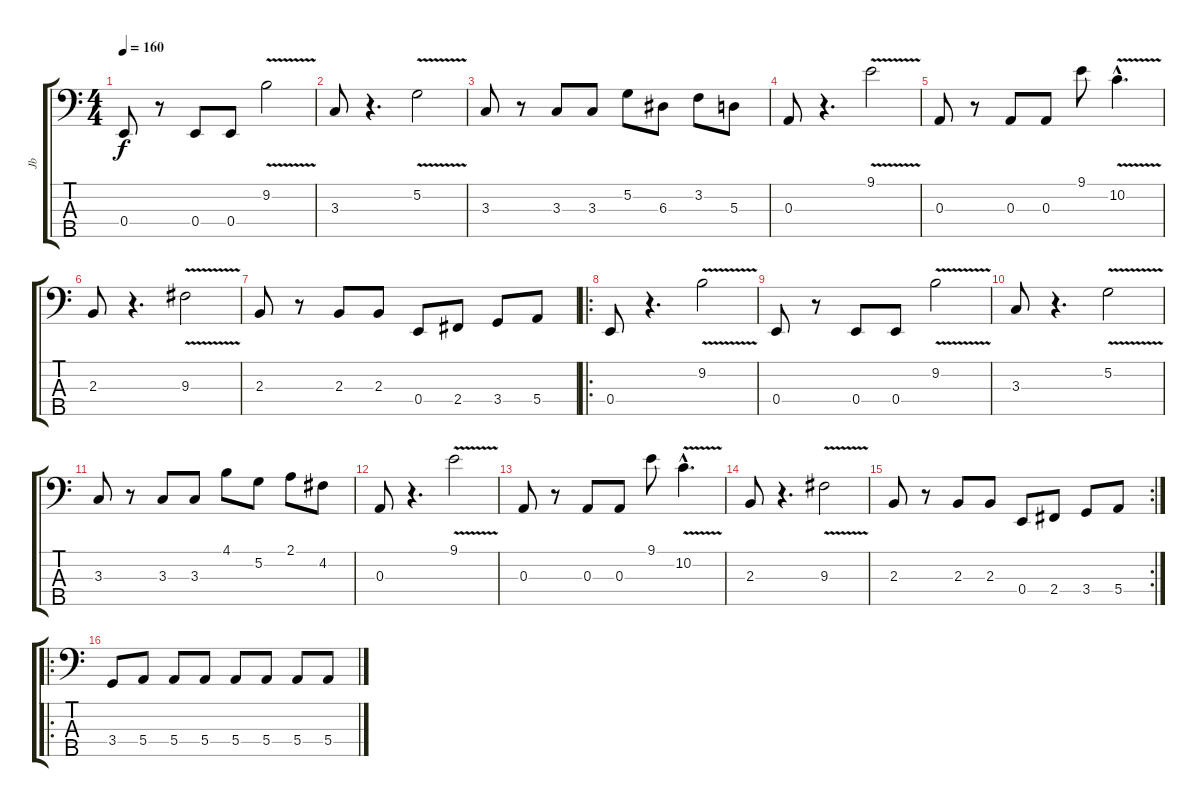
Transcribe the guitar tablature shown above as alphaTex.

\track ("Jb" "Jb") {instrument electricbasspick}
\staff {score tabs}
\tuning (G2 D2 A1 E1 B0) {hide}
\ts (4 4)
\tempo 160
\clef f4
\ks c
0.4.8{dy f} r.8 0.4.8 0.4.8 9.2{v}.2 |
3.3.8 r.4{d} 5.2{v}.2 |
3.3.8 r.8 3.3.8 3.3.8 5.2.8 6.3.8 3.2.8 5.3.8 |
0.3.8 r.4{d} 9.1{v}.2 |
0.3.8 r.8 0.3.8 0.3.8 9.1.8 10.2{v hac}.4{d} |
2.3.8 r.4{d} 9.3{v}.2 |
2.3.8 r.8 2.3.8 2.3.8 0.4.8 2.4.8 3.4.8 5.4.8 |
\ro
0.4.8 r.4{d} 9.2{v}.2 |
0.4.8 r.8 0.4.8 0.4.8 9.2{v}.2 |
3.3.8 r.4{d} 5.2{v}.2 |
3.3.8 r.8 3.3.8 3.3.8 4.1.8 5.2.8 2.1.8 4.2.8 |
0.3.8 r.4{d} 9.1{v}.2 |
0.3.8 r.8 0.3.8 0.3.8 9.1.8 10.2{v hac}.4{d} |
2.3.8 r.4{d} 9.3{v}.2 |
\rc 2
2.3.8 r.8 2.3.8 2.3.8 0.4.8 2.4.8 3.4.8 5.4.8 |
\ro
3.4.8{instrument electricbasspick} 5.4.8 5.4.8 5.4.8 5.4.8 5.4.8 5.4.8 5.4.8
